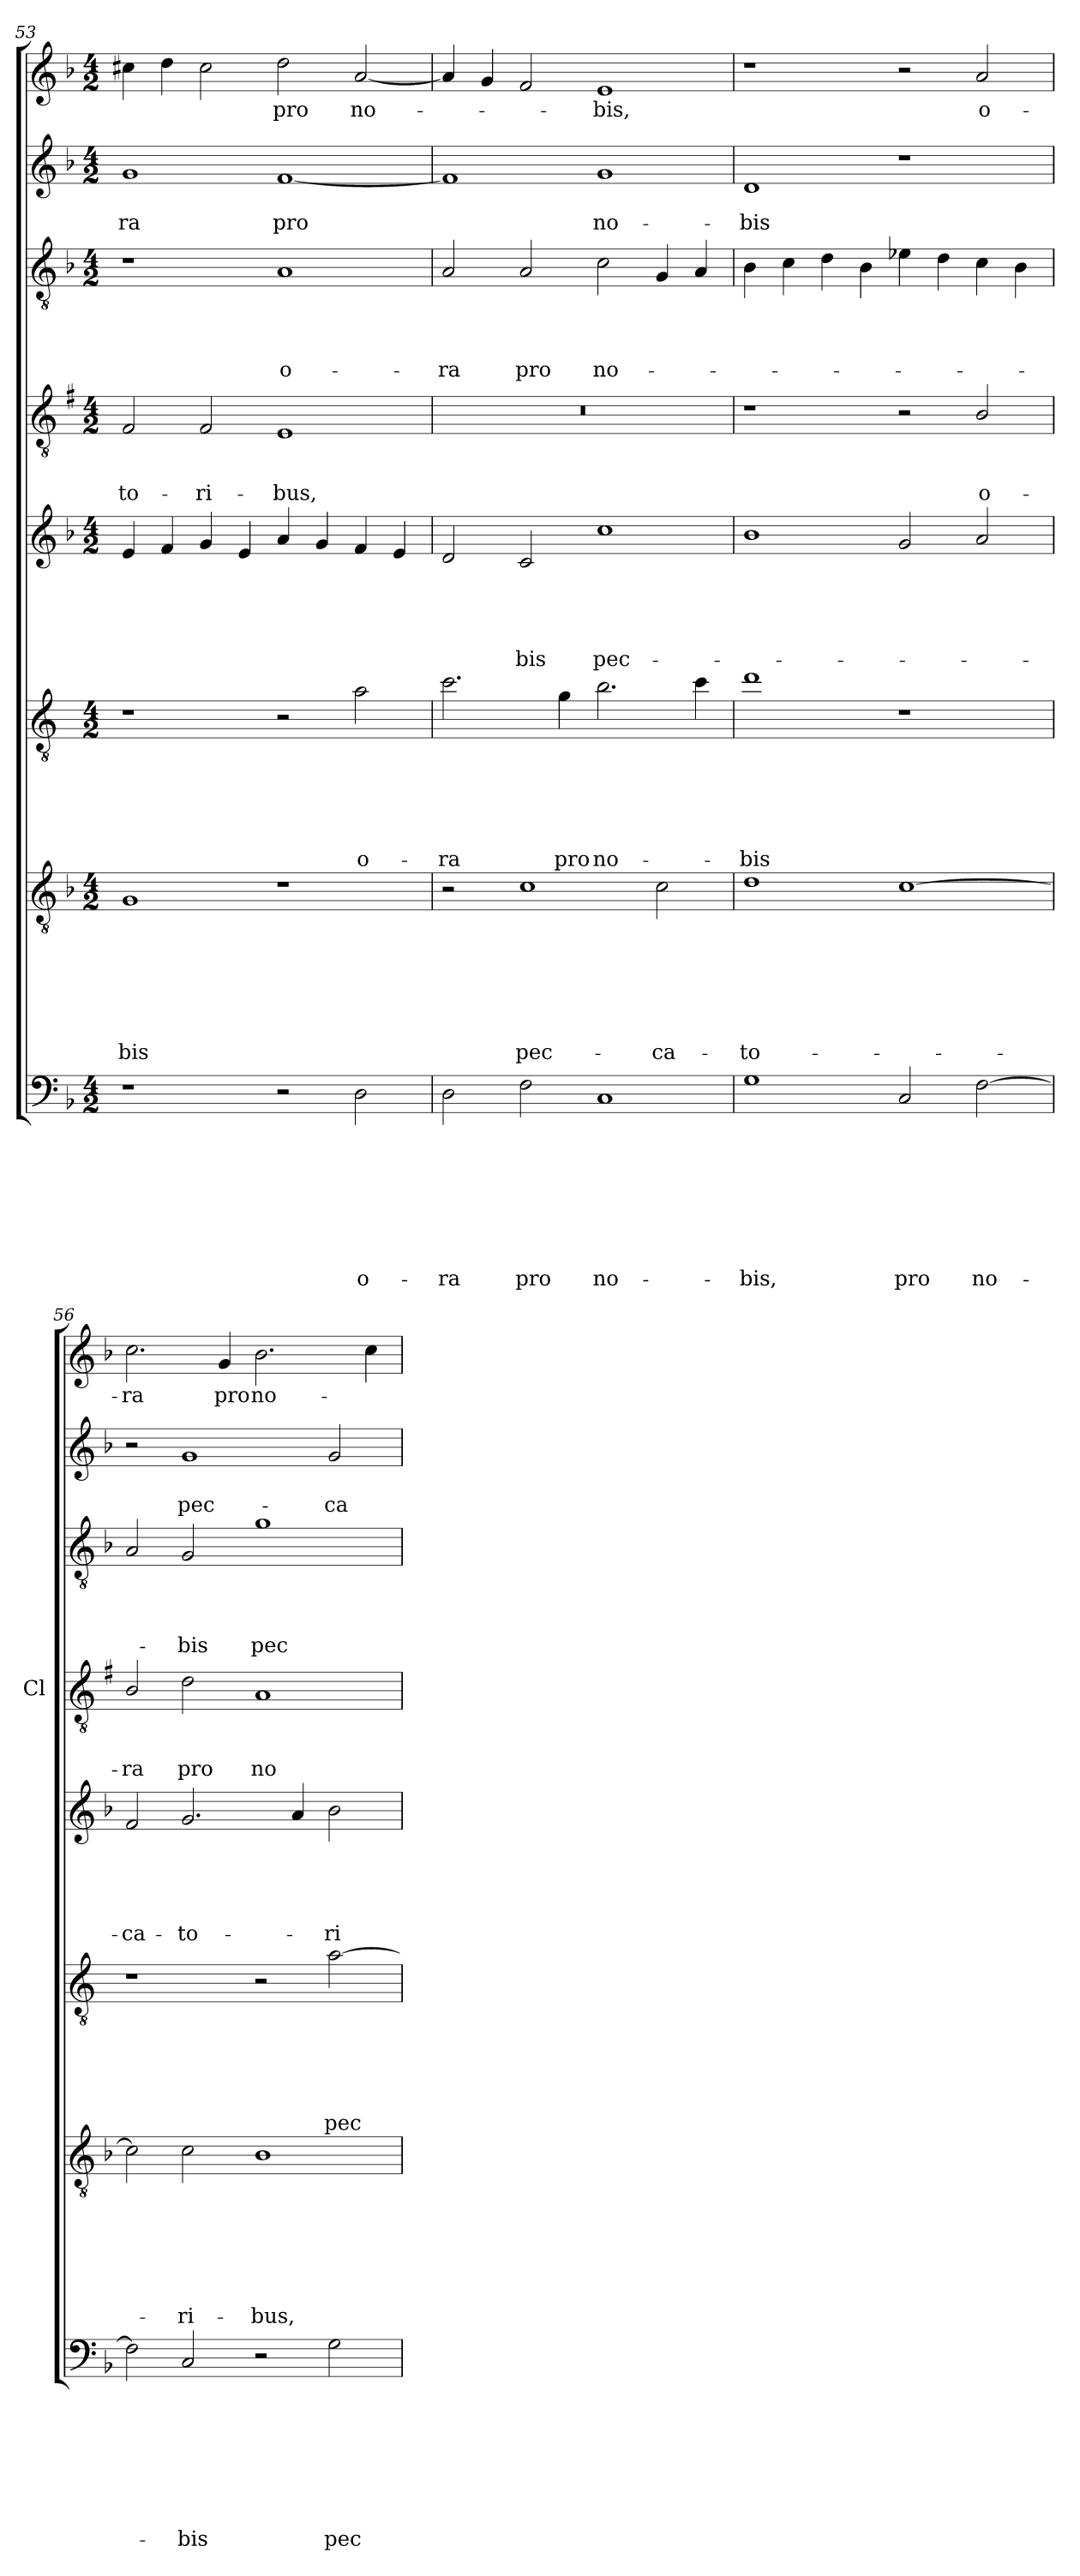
**kern	**text	**text	**text	**text	**text	**text	**text	**text	**kern	**text	**text	**text	**text	**text	**text	**text	**kern	**text	**text	**text	**text	**text	**text	**kern	**text	**text	**text	**text	**text	**kern	**text	**text	**text	**kern	**text	**text	**text	**text	**kern	**text	**text	**kern	**text
*part8	*part8	*part8	*part8	*part8	*part8	*part8	*part8	*part8	*part7	*part7	*part7	*part7	*part7	*part7	*part7	*part7	*part6	*part6	*part6	*part6	*part6	*part6	*part6	*part5	*part5	*part5	*part5	*part5	*part5	*part4	*part4	*part4	*part4	*part3	*part3	*part3	*part3	*part3	*part2	*part2	*part2	*part1	*part1
*staff8	*staff8	*staff8	*staff8	*staff8	*staff8	*staff8	*staff8	*staff8	*staff7	*staff7	*staff7	*staff7	*staff7	*staff7	*staff7	*staff7	*staff6	*staff6	*staff6	*staff6	*staff6	*staff6	*staff6	*staff5	*staff5	*staff5	*staff5	*staff5	*staff5	*staff4	*staff4	*staff4	*staff4	*staff3	*staff3	*staff3	*staff3	*staff3	*staff2	*staff2	*staff2	*staff1	*staff1
*	*	*	*	*	*	*	*	*	*	*	*	*	*	*	*	*	*	*	*	*	*	*	*	*	*	*	*	*	*	*I'Cl	*	*	*	*	*	*	*	*	*	*	*	*	*
*clefF4	*	*	*	*	*	*	*	*	*clefGv2	*	*	*	*	*	*	*	*clefGv2	*	*	*	*	*	*	*clefG2	*	*	*	*	*	*clefGv2	*	*	*	*clefGv2	*	*	*	*	*clefG2	*	*	*clefG2	*
*	*	*	*	*	*	*	*	*	*	*	*	*	*	*	*	*	*ITrd4c7	*	*	*	*	*	*	*	*	*	*	*	*	*ITrd1c2	*	*	*	*	*	*	*	*	*	*	*	*	*
*k[b-]	*	*	*	*	*	*	*	*	*k[b-]	*	*	*	*	*	*	*	*k[b-]	*	*	*	*	*	*	*k[b-]	*	*	*	*	*	*k[b-]	*	*	*	*k[b-]	*	*	*	*	*k[b-]	*	*	*k[b-]	*
*F:	*	*	*	*	*	*	*	*	*F:	*	*	*	*	*	*	*	*F:	*	*	*	*	*	*	*F:	*	*	*	*	*	*F:	*	*	*	*F:	*	*	*	*	*F:	*	*	*F:	*
*M4/2	*	*	*	*	*	*	*	*	*M4/2	*	*	*	*	*	*	*	*M4/2	*	*	*	*	*	*	*M4/2	*	*	*	*	*	*M4/2	*	*	*	*M4/2	*	*	*	*	*M4/2	*	*	*M4/2	*
=53	=53	=53	=53	=53	=53	=53	=53	=53	=53	=53	=53	=53	=53	=53	=53	=53	=53	=53	=53	=53	=53	=53	=53	=53	=53	=53	=53	=53	=53	=53	=53	=53	=53	=53	=53	=53	=53	=53	=53	=53	=53	=53	=53
!	!	!	!	!	!	!	!	!	!	!	!	!	!	!	!	!LO:LY:b	!	!	!	!	!	!	!	!	!	!	!	!	!	!	!	!	!LO:LY:b	!	!	!	!	!	!	!	!LO:LY:b	!	!
1r	.	.	.	.	.	.	.	.	1G	.	.	.	.	.	.	-bis	1r	.	.	.	.	.	.	4e/	.	.	.	.	.	2E/	.	.	-to-	1r	.	.	.	.	1g	.	-ra	4cc#X\	.
.	.	.	.	.	.	.	.	.	.	.	.	.	.	.	.	.	.	.	.	.	.	.	.	4f/	.	.	.	.	.	.	.	.	.	.	.	.	.	.	.	.	.	4dd\	.
!	!	!	!	!	!	!	!	!	!	!	!	!	!	!	!	!	!	!	!	!	!	!	!	!	!	!	!	!	!	!	!	!	!LO:LY:b	!	!	!	!	!	!	!	!	!	!
.	.	.	.	.	.	.	.	.	.	.	.	.	.	.	.	.	.	.	.	.	.	.	.	4g/	.	.	.	.	.	2E/	.	.	-ri-	.	.	.	.	.	.	.	.	2cc#\	.
.	.	.	.	.	.	.	.	.	.	.	.	.	.	.	.	.	.	.	.	.	.	.	.	4e/	.	.	.	.	.	.	.	.	.	.	.	.	.	.	.	.	.	.	.
!	!	!	!	!	!	!	!	!	!	!	!	!	!	!	!	!	!	!	!	!	!	!	!	!	!	!	!	!	!	!	!	!	!LO:LY:b	!	!	!	!	!LO:LY:b	!	!	!LO:LY:b	!	!LO:LY:b
2r	.	.	.	.	.	.	.	.	1r	.	.	.	.	.	.	.	2r	.	.	.	.	.	.	4a/	.	.	.	.	.	1D	.	.	-bus,	1A	.	.	.	o-	[1f	.	pro	2dd\	pro
.	.	.	.	.	.	.	.	.	.	.	.	.	.	.	.	.	.	.	.	.	.	.	.	4g/	.	.	.	.	.	.	.	.	.	.	.	.	.	.	.	.	.	.	.
!	!	!	!	!	!	!	!	!LO:LY:b	!	!	!	!	!	!	!	!	!	!	!	!	!	!	!LO:LY:b	!	!	!	!	!	!	!	!	!	!	!	!	!	!	!	!	!	!	!	!LO:LY:b
2D\	.	.	.	.	.	.	.	o-	.	.	.	.	.	.	.	.	2d\	.	.	.	.	.	o-	4f/	.	.	.	.	.	.	.	.	.	.	.	.	.	.	.	.	.	[2a/	no-
.	.	.	.	.	.	.	.	.	.	.	.	.	.	.	.	.	.	.	.	.	.	.	.	4e/	.	.	.	.	.	.	.	.	.	.	.	.	.	.	.	.	.	.	.
=54	=54	=54	=54	=54	=54	=54	=54	=54	=54	=54	=54	=54	=54	=54	=54	=54	=54	=54	=54	=54	=54	=54	=54	=54	=54	=54	=54	=54	=54	=54	=54	=54	=54	=54	=54	=54	=54	=54	=54	=54	=54	=54	=54
!	!	!	!	!	!	!	!	!LO:LY:b	!	!	!	!	!	!	!	!	!	!	!	!	!	!	!LO:LY:b	!	!	!	!	!	!	!	!	!	!	!	!	!	!	!LO:LY:b	!	!	!	!	!
2D\	.	.	.	.	.	.	.	-ra	2r	.	.	.	.	.	.	.	2.f\	.	.	.	.	.	-ra	2d/	.	.	.	.	.	0r	.	.	.	2A/	.	.	.	-ra	1f]	.	.	4a/]	.
.	.	.	.	.	.	.	.	.	.	.	.	.	.	.	.	.	.	.	.	.	.	.	.	.	.	.	.	.	.	.	.	.	.	.	.	.	.	.	.	.	.	4g/	.
!	!	!	!	!	!	!	!	!LO:LY:b	!	!	!	!	!	!	!	!LO:LY:b	!	!	!	!	!	!	!	!	!	!	!	!	!LO:LY:b	!	!	!	!	!	!	!	!	!LO:LY:b	!	!	!	!	!
2F\	.	.	.	.	.	.	.	pro	1c	.	.	.	.	.	.	pec-	.	.	.	.	.	.	.	2c/	.	.	.	.	-bis	.	.	.	.	2A/	.	.	.	pro	.	.	.	2f/	.
!	!	!	!	!	!	!	!	!	!	!	!	!	!	!	!	!	!	!	!	!	!	!	!LO:LY:b	!	!	!	!	!	!	!	!	!	!	!	!	!	!	!	!	!	!	!	!
.	.	.	.	.	.	.	.	.	.	.	.	.	.	.	.	.	4c\	.	.	.	.	.	pro	.	.	.	.	.	.	.	.	.	.	.	.	.	.	.	.	.	.	.	.
!	!	!	!	!	!	!	!	!LO:LY:b	!	!	!	!	!	!	!	!	!	!	!	!	!	!	!LO:LY:b	!	!	!	!	!	!LO:LY:b	!	!	!	!	!	!	!	!	!LO:LY:b	!	!	!LO:LY:b	!	!LO:LY:b
1C	.	.	.	.	.	.	.	no-	.	.	.	.	.	.	.	.	2.e\	.	.	.	.	.	no-	1cc	.	.	.	.	pec-	.	.	.	.	2c\	.	.	.	no-	1g	.	no-	1e	-bis,
!	!	!	!	!	!	!	!	!	!	!	!	!	!	!	!	!LO:LY:b	!	!	!	!	!	!	!	!	!	!	!	!	!	!	!	!	!	!	!	!	!	!	!	!	!	!	!
.	.	.	.	.	.	.	.	.	2c\	.	.	.	.	.	.	-ca-	.	.	.	.	.	.	.	.	.	.	.	.	.	.	.	.	.	4G/	.	.	.	.	.	.	.	.	.
.	.	.	.	.	.	.	.	.	.	.	.	.	.	.	.	.	4f\	.	.	.	.	.	.	.	.	.	.	.	.	.	.	.	.	4A/	.	.	.	.	.	.	.	.	.
!!LO:PB:g=z
=55	=55	=55	=55	=55	=55	=55	=55	=55	=55	=55	=55	=55	=55	=55	=55	=55	=55	=55	=55	=55	=55	=55	=55	=55	=55	=55	=55	=55	=55	=55	=55	=55	=55	=55	=55	=55	=55	=55	=55	=55	=55	=55	=55
!	!	!	!	!	!	!	!	!LO:LY:b	!	!	!	!	!	!	!	!LO:LY:b	!	!	!	!	!	!	!LO:LY:b	!	!	!	!	!	!	!	!	!	!	!	!	!	!	!	!	!	!LO:LY:b	!	!
1G	.	.	.	.	.	.	.	-bis,	1d	.	.	.	.	.	.	-to-	1g	.	.	.	.	.	-bis	1b-	.	.	.	.	.	1r	.	.	.	4B-\	.	.	.	.	1d	.	-bis	1r	.
.	.	.	.	.	.	.	.	.	.	.	.	.	.	.	.	.	.	.	.	.	.	.	.	.	.	.	.	.	.	.	.	.	.	4c\	.	.	.	.	.	.	.	.	.
.	.	.	.	.	.	.	.	.	.	.	.	.	.	.	.	.	.	.	.	.	.	.	.	.	.	.	.	.	.	.	.	.	.	4d\	.	.	.	.	.	.	.	.	.
.	.	.	.	.	.	.	.	.	.	.	.	.	.	.	.	.	.	.	.	.	.	.	.	.	.	.	.	.	.	.	.	.	.	4B-\	.	.	.	.	.	.	.	.	.
!	!	!	!	!	!	!	!	!LO:LY:b	!	!	!	!	!	!	!	!	!	!	!	!	!	!	!	!	!	!	!	!	!	!	!	!	!	!	!	!	!	!	!	!	!	!	!
2C/	.	.	.	.	.	.	.	pro	[1c	.	.	.	.	.	.	.	1r	.	.	.	.	.	.	2g/	.	.	.	.	.	2r	.	.	.	4e-X\	.	.	.	.	1r	.	.	2r	.
.	.	.	.	.	.	.	.	.	.	.	.	.	.	.	.	.	.	.	.	.	.	.	.	.	.	.	.	.	.	.	.	.	.	4d\	.	.	.	.	.	.	.	.	.
!	!	!	!	!	!	!	!	!LO:LY:b	!	!	!	!	!	!	!	!	!	!	!	!	!	!	!	!	!	!	!	!	!	!	!	!	!LO:LY:b	!	!	!	!	!	!	!	!	!	!LO:LY:b
[2F\	.	.	.	.	.	.	.	no-	.	.	.	.	.	.	.	.	.	.	.	.	.	.	.	2a/	.	.	.	.	.	2A/	.	.	o-	4c\	.	.	.	.	.	.	.	2a/	o-
.	.	.	.	.	.	.	.	.	.	.	.	.	.	.	.	.	.	.	.	.	.	.	.	.	.	.	.	.	.	.	.	.	.	4B-\	.	.	.	.	.	.	.	.	.
=56	=56	=56	=56	=56	=56	=56	=56	=56	=56	=56	=56	=56	=56	=56	=56	=56	=56	=56	=56	=56	=56	=56	=56	=56	=56	=56	=56	=56	=56	=56	=56	=56	=56	=56	=56	=56	=56	=56	=56	=56	=56	=56	=56
!	!	!	!	!	!	!	!	!	!	!	!	!	!	!	!	!	!	!	!	!	!	!	!	!	!	!	!	!	!LO:LY:b	!	!	!	!LO:LY:b	!	!	!	!	!	!	!	!	!	!LO:LY:b
2F\]	.	.	.	.	.	.	.	.	2c\]	.	.	.	.	.	.	.	1r	.	.	.	.	.	.	2f/	.	.	.	.	-ca-	2A/	.	.	-ra	2A/	.	.	.	.	2r	.	.	2.cc\	-ra
!	!	!	!	!	!	!	!	!LO:LY:b	!	!	!	!	!	!	!	!LO:LY:b	!	!	!	!	!	!	!	!	!	!	!	!	!LO:LY:b	!	!	!	!LO:LY:b	!	!	!	!	!LO:LY:b	!	!	!LO:LY:b	!	!
2C/	.	.	.	.	.	.	.	-bis	2c\	.	.	.	.	.	.	-ri-	.	.	.	.	.	.	.	2.g/	.	.	.	.	-to-	2c\	.	.	pro	2G/	.	.	.	-bis	1g	.	pec-	.	.
!	!	!	!	!	!	!	!	!	!	!	!	!	!	!	!	!	!	!	!	!	!	!	!	!	!	!	!	!	!	!	!	!	!	!	!	!	!	!	!	!	!	!	!LO:LY:b
.	.	.	.	.	.	.	.	.	.	.	.	.	.	.	.	.	.	.	.	.	.	.	.	.	.	.	.	.	.	.	.	.	.	.	.	.	.	.	.	.	.	4g/	pro
!	!	!	!	!	!	!	!	!	!	!	!	!	!	!	!	!LO:LY:b	!	!	!	!	!	!	!	!	!	!	!	!	!	!	!	!	!LO:LY:b	!	!	!	!	!LO:LY:b	!	!	!	!	!LO:LY:b
2r	.	.	.	.	.	.	.	.	1B-	.	.	.	.	.	.	-bus,	2r	.	.	.	.	.	.	.	.	.	.	.	.	1G	.	.	no-	1g	.	.	.	pec-	.	.	.	2.b-\	no-
.	.	.	.	.	.	.	.	.	.	.	.	.	.	.	.	.	.	.	.	.	.	.	.	4a/	.	.	.	.	.	.	.	.	.	.	.	.	.	.	.	.	.	.	.
!	!	!	!	!	!	!	!	!LO:LY:b	!	!	!	!	!	!	!	!	!	!	!	!	!	!	!LO:LY:b	!	!	!	!	!	!LO:LY:b	!	!	!	!	!	!	!	!	!	!	!	!LO:LY:b	!	!
2G\	.	.	.	.	.	.	.	pec-	.	.	.	.	.	.	.	.	[2d\	.	.	.	.	.	pec-	2b-\	.	.	.	.	-ri-	.	.	.	.	.	.	.	.	.	2g/	.	-ca-	.	.
.	.	.	.	.	.	.	.	.	.	.	.	.	.	.	.	.	.	.	.	.	.	.	.	.	.	.	.	.	.	.	.	.	.	.	.	.	.	.	.	.	.	4cc\	.
=	=	=	=	=	=	=	=	=	=	=	=	=	=	=	=	=	=	=	=	=	=	=	=	=	=	=	=	=	=	=	=	=	=	=	=	=	=	=	=	=	=	=	=
*-	*-	*-	*-	*-	*-	*-	*-	*-	*-	*-	*-	*-	*-	*-	*-	*-	*-	*-	*-	*-	*-	*-	*-	*-	*-	*-	*-	*-	*-	*-	*-	*-	*-	*-	*-	*-	*-	*-	*-	*-	*-	*-	*-
